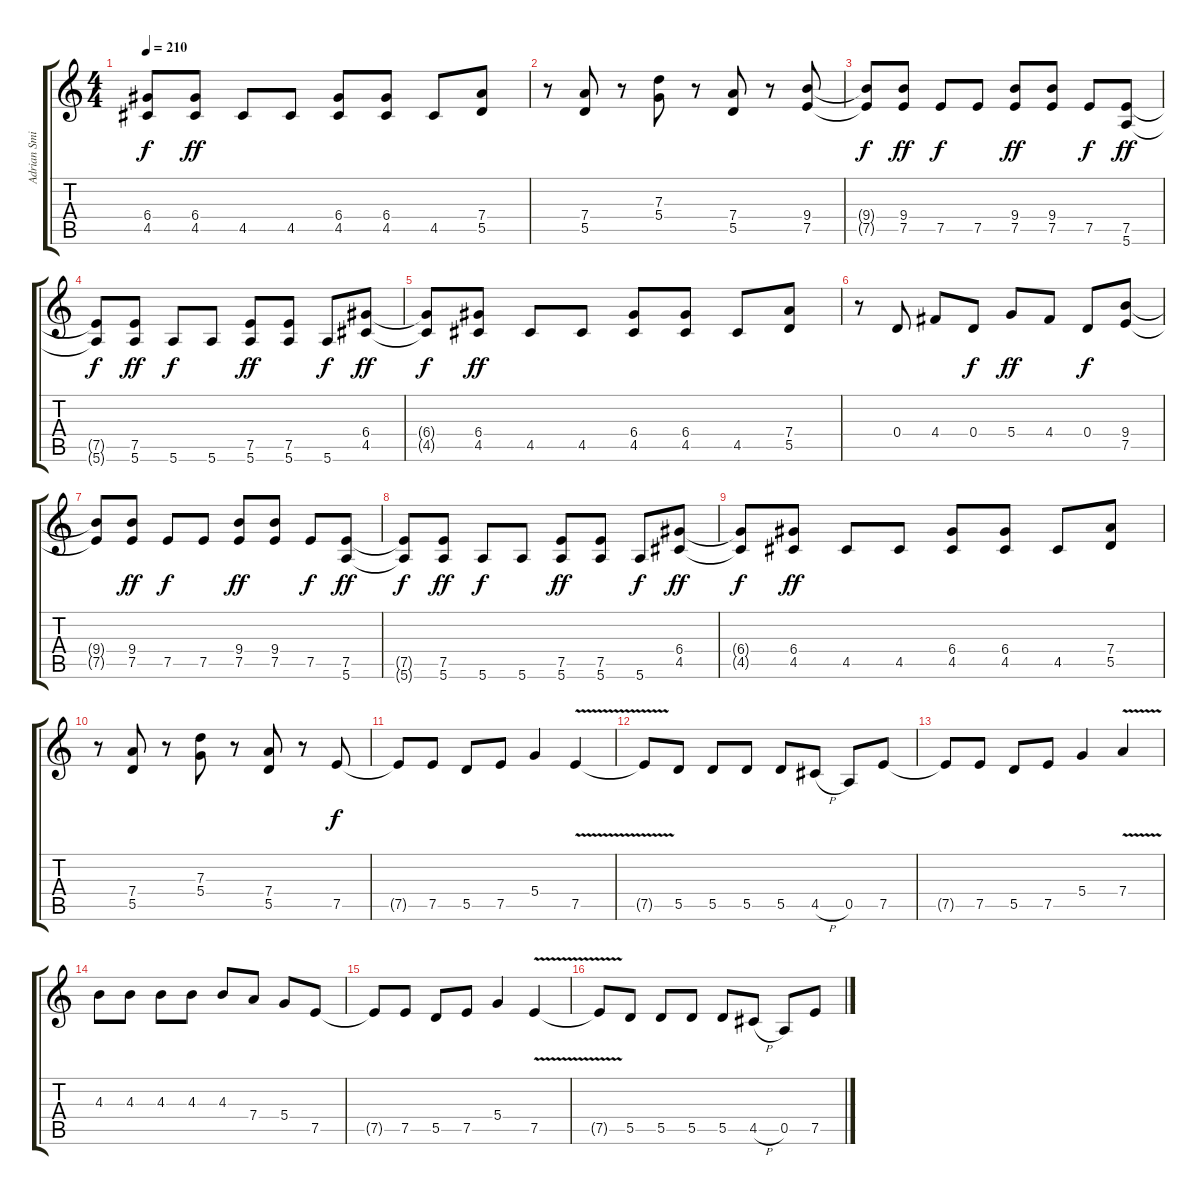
\track ("Adrian Smith" "Adrian Smi") {instrument distortionguitar}
\staff {score tabs}
\tuning (E4 B3 G3 D3 A2 E2) {hide}
\ts (4 4)
\tempo 210
\clef g2
\ks c
(6.4{t} 4.5{t}).8{dy f} (6.4 4.5).8{dy ff} 4.5.8 4.5.8 (6.4 4.5).8 (6.4 4.5).8 4.5.8 (7.4 5.5).8 |
r.8 (7.4 5.5).8 r.8 (7.3 5.4).8 r.8 (7.4 5.5).8 r.8 (9.4 7.5).8 |
(9.4{t} 7.5{t}).8{dy f} (9.4 7.5).8{dy ff} 7.5.8{dy f} 7.5.8 (9.4 7.5).8{dy ff} (9.4 7.5).8 7.5.8{dy f} (7.5 5.6).8{dy ff} |
(7.5{t} 5.6{t}).8{dy f} (7.5 5.6).8{dy ff} 5.6.8{dy f} 5.6.8 (7.5 5.6).8{dy ff} (7.5 5.6).8 5.6.8{dy f} (6.4 4.5).8{dy ff} |
(6.4{t} 4.5{t}).8{dy f} (6.4 4.5).8{dy ff} 4.5.8 4.5.8 (6.4 4.5).8 (6.4 4.5).8 4.5.8 (7.4 5.5).8 |
r.8 0.4.8 4.4.8 0.4.8{dy f} 5.4.8{dy ff} 4.4.8 0.4.8{dy f} (9.4 7.5).8 |
(9.4{t} 7.5{t}).8 (9.4 7.5).8{dy ff} 7.5.8{dy f} 7.5.8 (9.4 7.5).8{dy ff} (9.4 7.5).8 7.5.8{dy f} (7.5 5.6).8{dy ff} |
(7.5{t} 5.6{t}).8{dy f} (7.5 5.6).8{dy ff} 5.6.8{dy f} 5.6.8 (7.5 5.6).8{dy ff} (7.5 5.6).8 5.6.8{dy f} (6.4 4.5).8{dy ff} |
(6.4{t} 4.5{t}).8{dy f} (6.4 4.5).8{dy ff} 4.5.8 4.5.8 (6.4 4.5).8 (6.4 4.5).8 4.5.8 (7.4 5.5).8 |
r.8 (7.4 5.5).8 r.8 (7.3 5.4).8 r.8 (7.4 5.5).8 r.8 7.5.8{dy f} |
7.5{t}.8 7.5.8 5.5.8 7.5.8 5.4.4 7.5{v}.4 |
7.5{t}.8 5.5.8 5.5.8 5.5.8 5.5.8 4.5{h}.8 0.5.8 7.5.8 |
7.5{t}.8 7.5.8 5.5.8 7.5.8 5.4.4 7.4{v}.4 |
4.3.8 4.3.8 4.3.8 4.3.8 4.3.8 7.4.8 5.4.8 7.5.8 |
7.5{t}.8 7.5.8 5.5.8 7.5.8 5.4.4 7.5{v}.4 |
7.5{t}.8 5.5.8 5.5.8 5.5.8 5.5.8 4.5{h}.8 0.5.8 7.5.8
